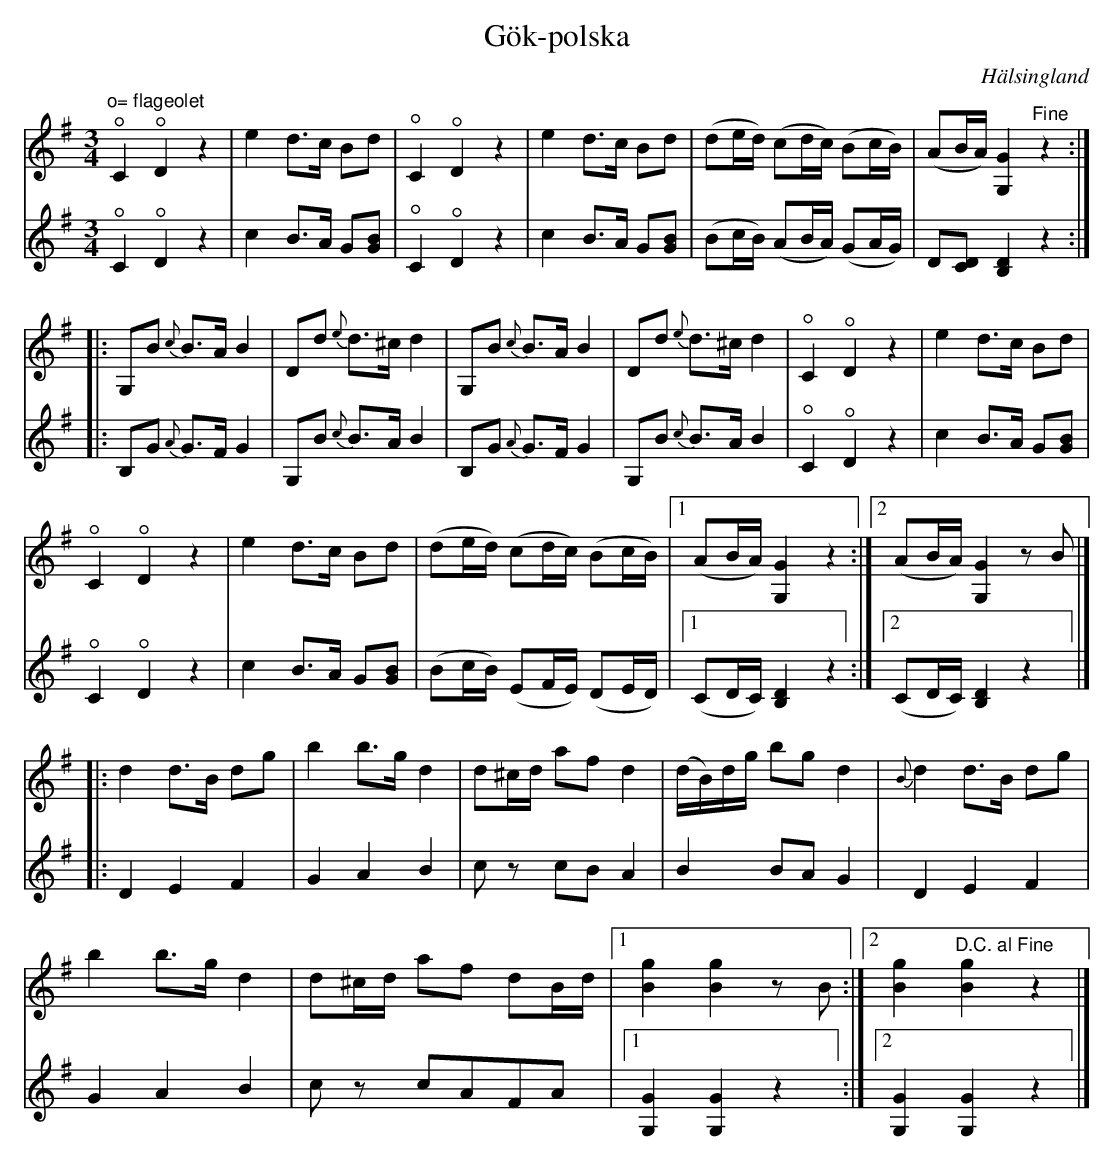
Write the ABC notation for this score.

X:1
T:Gök-polska
O:Hälsingland
L:1/16
M:3/4
K:G
V:1
!open! "^o= flageolet" C4 !open!D4 z4 | e4 d3c B2d2 | !open!C4 !open!D4 z4 | e4 d3c B2d2 | (d2ed) (c2dc) (B2cB) | (A2BA) [GG,]4 "^Fine" z4 :|
|: G,2B2 {c}B3A B4 | D2d2 {e}d3^c d4 | G,2B2 {c}B3A B4 | D2d2 {e}d3^c d4 | !open!C4 !open!D4 z4 | e4 d3c B2d2 |
!open!C4 !open!D4 z4 | e4 d3c B2d2 | (d2ed) (c2dc) (B2cB) |1 (A2BA) [GG,]4 z4 :|2 (A2BA) [G,G]4 z2 B2 |]
|: d4 d3B d2g2 | b4 b3g d4 | d2^cd a2f2 d4 | (dB)dg b2g2 d4 | {B}d4 d3B d2g2 |
b4 b3g d4 | d2^cd a2f2 d2Bd |1 [gB]4 [gB]4 z2 B2 :|2  [gB]4 "^D.C. al Fine" [gB]4  z4 |]
V:2
!open!C4 !open!D4 z4 | c4 B3A G2[GB]2 | !open!C4 !open!D4 z4 |  c4 B3A G2[GB]2 | (B2cB) (A2BA) (G2AG) | D2[CD]2 [B,D]4 z4 :|
|: B,2G2 {A}G3F G4 | G,2B2 {c}B3A B4 | B,2G2 {A}G3F G4 | G,2B2 {c}B3A B4 | !open!C4 !open!D4 z4 | c4 B3A G2[GB]2 |
!open!C4 !open!D4 z4 |  c4 B3A G2[GB]2 | (B2cB) (E2FE) (D2ED) |1 (C2DC) [B,D]4 z4 :|2 (C2DC) [B,D]4 z4 |]
|: D4 E4 F4 | G4 A4 B4 | c2 z2 c2B2 A4 | B4 B2A2 G4 | D4 E4 F4 |
G4 A4 B4 | c2 z2 c2A2F2A2 |1 [GG,]4 [GG,]4 z4 :|2 [GG,]4 [GG,]4 z4 |]
